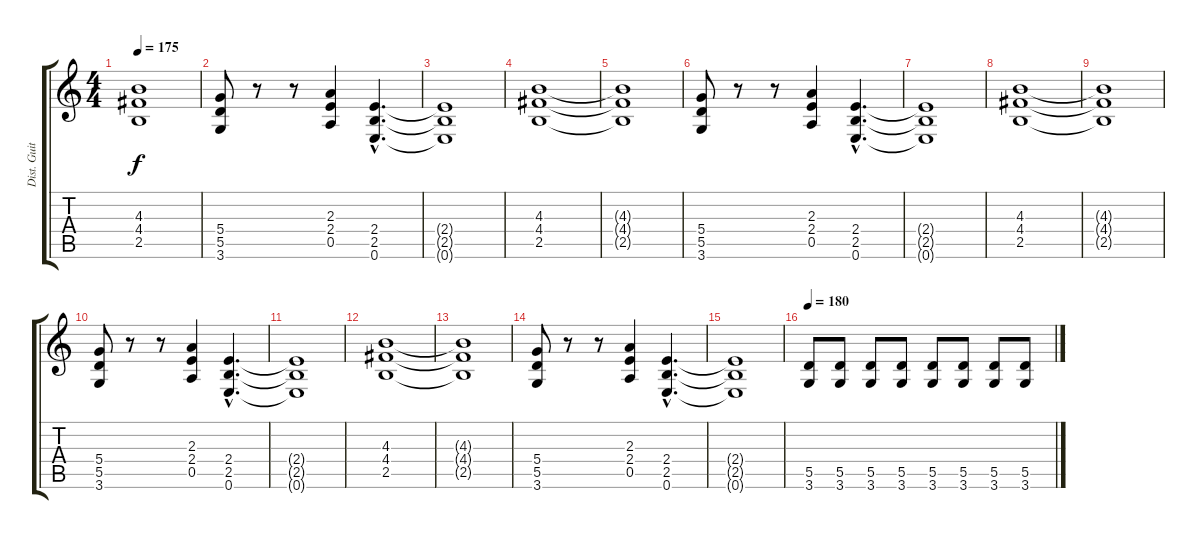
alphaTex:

\track ("Dist. Guitar 2" "Dist. Guit") {instrument distortionguitar}
\staff {score tabs}
\tuning (E4 B3 G3 D3 A2 E2) {hide}
\ts (4 4)
\tempo 175
\clef g2
\ks c
(4.3{t} 4.4{t} 2.5{t}).1{dy f} |
(5.4 5.5 3.6).8 r.8 r.8 (2.3 2.4 0.5).4 (2.4{hac} 2.5{hac} 0.6{hac}).4{d} |
(2.4{t} 2.5{t} 0.6{t}).1 |
(4.3 4.4 2.5).1 |
(4.3{t} 4.4{t} 2.5{t}).1 |
(5.4 5.5 3.6).8 r.8 r.8 (2.3 2.4 0.5).4 (2.4{hac} 2.5{hac} 0.6{hac}).4{d} |
(2.4{t} 2.5{t} 0.6{t}).1 |
(4.3 4.4 2.5).1 |
(4.3{t} 4.4{t} 2.5{t}).1 |
(5.4 5.5 3.6).8 r.8 r.8 (2.3 2.4 0.5).4 (2.4{hac} 2.5{hac} 0.6{hac}).4{d} |
(2.4{t} 2.5{t} 0.6{t}).1 |
(4.3 4.4 2.5).1 |
(4.3{t} 4.4{t} 2.5{t}).1 |
(5.4 5.5 3.6).8 r.8 r.8 (2.3 2.4 0.5).4 (2.4{hac} 2.5{hac} 0.6{hac}).4{d} |
(2.4{t} 2.5{t} 0.6{t}).1 |
\tempo 180
(5.5 3.6).8 (5.5 3.6).8 (5.5 3.6).8 (5.5 3.6).8 (5.5 3.6).8 (5.5 3.6).8 (5.5 3.6).8 (5.5 3.6).8
